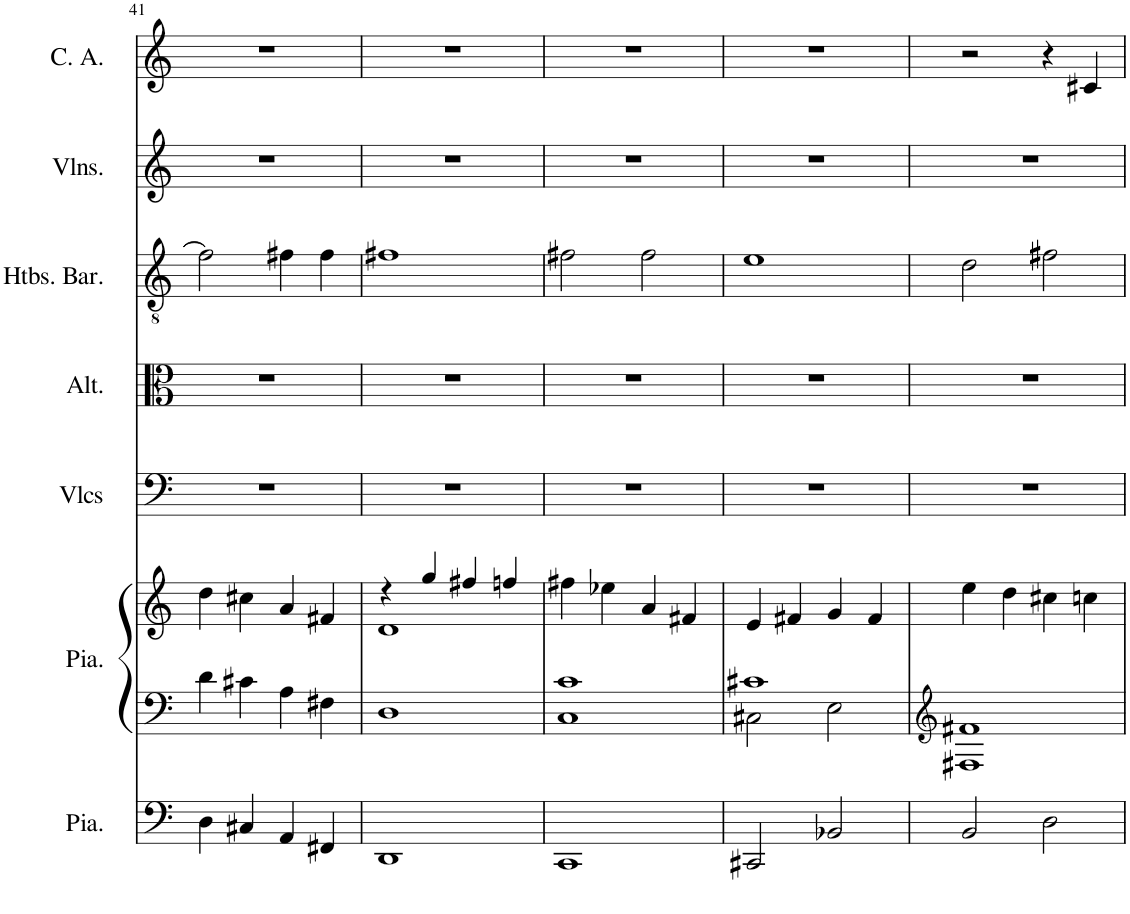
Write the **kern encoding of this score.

**kern	**kern	**kern	**kern	**kern	**kern	**kern	**kern
*part7	*part6	*part6	*part5	*part4	*part3	*part2	*part1
*staff8	*staff7	*staff6	*staff5	*staff4	*staff3	*staff2	*staff1
*I"Piano, Pedals	*I"Piano, Organ	*	*I"Violoncelles, Bass	*I"Altos, Tenor	*I"Hautbois Baryton, Alto	*I"Violons, Soprano	*I"Cor anglais, Baritone solo
*I'Pia.	*I'Pia.	*	*I'Vlcs	*I'Alt.	*I'Htbs. Bar.	*I'Vlns.	*I'C. A.
!!LO:PB:g=z
*clefF4	*clefF4	*clefG2	*clefF4	*clefC3	*clefGv2	*clefG2	*clefG2
*	*	*	*	*	*	*	*Trd4c7
*k[]	*k[]	*k[]	*k[]	*k[]	*k[]	*k[]	*k[]
*M4/4	*M4/4	*M4/4	*M4/4	*M4/4	*M4/4	*M4/4	*M4/4
=41	=41	=41	=41	=41	=41	=41	=41
4D\	4d\	4dd\	1r	1r	2f#\]	1r	1r
4C#X/	4c#X\	4cc#X\	.	.	.	.	.
4AA/	4A\	4a/	.	.	4f#X\	.	.
4FF#X/	4F#X\	4f#X/	.	.	4f#\	.	.
=42	=42	=42	=42	=42	=42	=42	=42
*	*	*^	*	*	*	*	*
1DD	1D	4r	1d	1r	1r	1f#X	1r	1r
.	.	4gg/	.	.	.	.	.	.
.	.	4ff#X/	.	.	.	.	.	.
.	.	4ffn/	.	.	.	.	.	.
*	*	*v	*v	*	*	*	*	*
=43	=43	=43	=43	=43	=43	=43	=43
1CC	1C 1c	4ff#X\	1r	1r	2f#X\	1r	1r
.	.	4ee-X\	.	.	.	.	.
.	.	4a/	.	.	2f#\	.	.
.	.	4f#X/	.	.	.	.	.
=44	=44	=44	=44	=44	=44	=44	=44
*	*^	*	*	*	*	*	*
2CC#X/	1c#X	2C#X\	4e/	1r	1r	1e	1r	1r
.	.	.	4f#X/	.	.	.	.	.
2BB-X/	.	2E\	4g/	.	.	.	.	.
.	.	.	4f#/	.	.	.	.	.
*	*v	*v	*	*	*	*	*	*
=45	=45	=45	=45	=45	=45	=45	=45
*	*clefG2	*	*	*	*	*	*
2BB/	1F#X 1f#X	4ee\	1r	1r	2d\	1r	2r
.	.	4dd\	.	.	.	.	.
2D\	.	4cc#X\	.	.	2f#X\	.	4r
.	.	4ccn\	.	.	.	.	4c#X/
=	=	=	=	=	=	=	=
*-	*-	*-	*-	*-	*-	*-	*-
